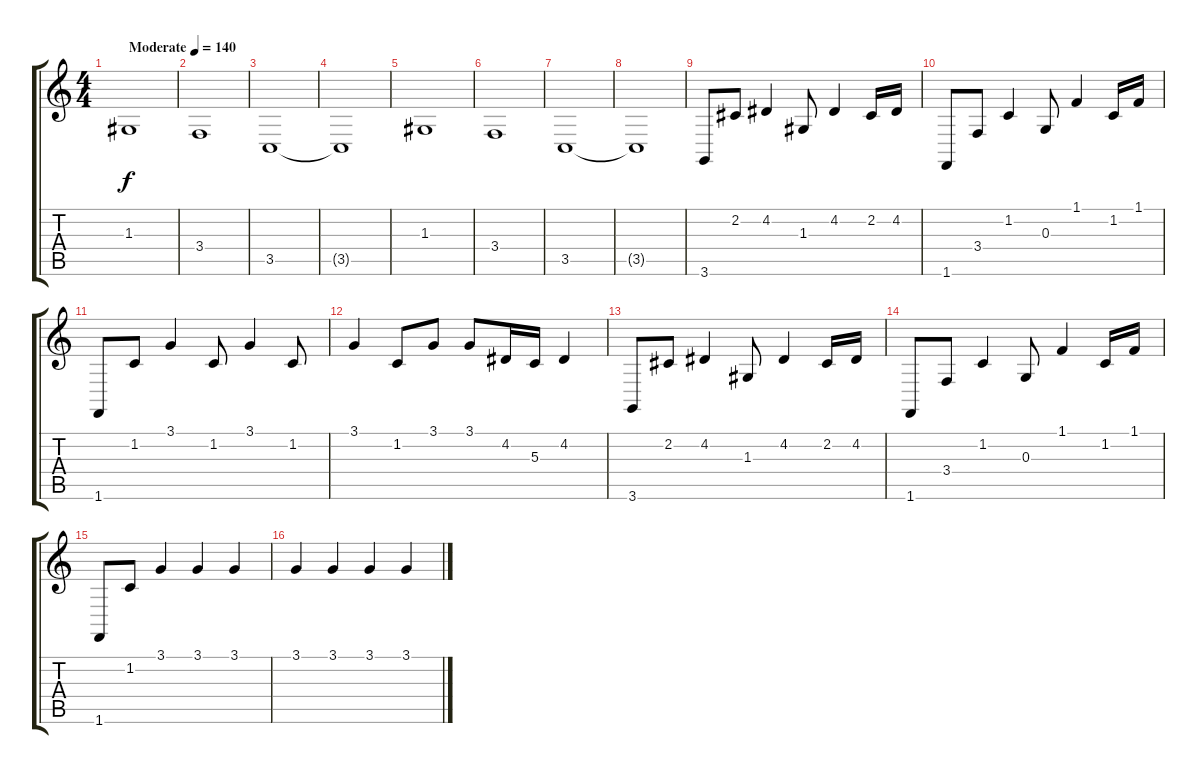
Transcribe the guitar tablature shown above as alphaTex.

\track "" {instrument pad1newage}
\staff {score tabs}
\tuning (E4 B3 G3 D3 A2 E2) {hide}
\ts (4 4)
\tempo (140 "Moderate")
\clef g2
\ks c
1.3.1{dy f instrument pad1newage} |
3.4.1 |
3.5.1 |
3.5{t}.1 |
1.3.1 |
3.4.1 |
3.5.1 |
3.5{t}.1 |
3.6.8{volume 9} 2.2.8 4.2.4 1.3.8 4.2.4 2.2.16 4.2.16 |
1.6.8 3.4.8 1.2.4 0.3.8 1.1.4 1.2.16 1.1.16 |
1.6.8 1.2.8 3.1.4{volume 9} 1.2.8{volume 8} 3.1.4{volume 7} 1.2.8{volume 6} |
3.1.4{volume 6} 1.2.8{volume 5} 3.1.8{volume 5} 3.1.8{volume 6} 4.2.16 5.3.16 4.2.4 |
3.6.8{volume 9} 2.2.8 4.2.4 1.3.8 4.2.4 2.2.16 4.2.16 |
1.6.8 3.4.8 1.2.4 0.3.8 1.1.4 1.2.16 1.1.16 |
1.6.8 1.2.8{volume 8} 3.1.4{volume 8} 3.1.4{volume 7 balance 12} 3.1.4{volume 6 balance 5} |
3.1.4{volume 5 balance 14} 3.1.4{volume 4 balance 2} 3.1.4{volume 3 balance 16} 3.1.4{volume 2 balance 0}
